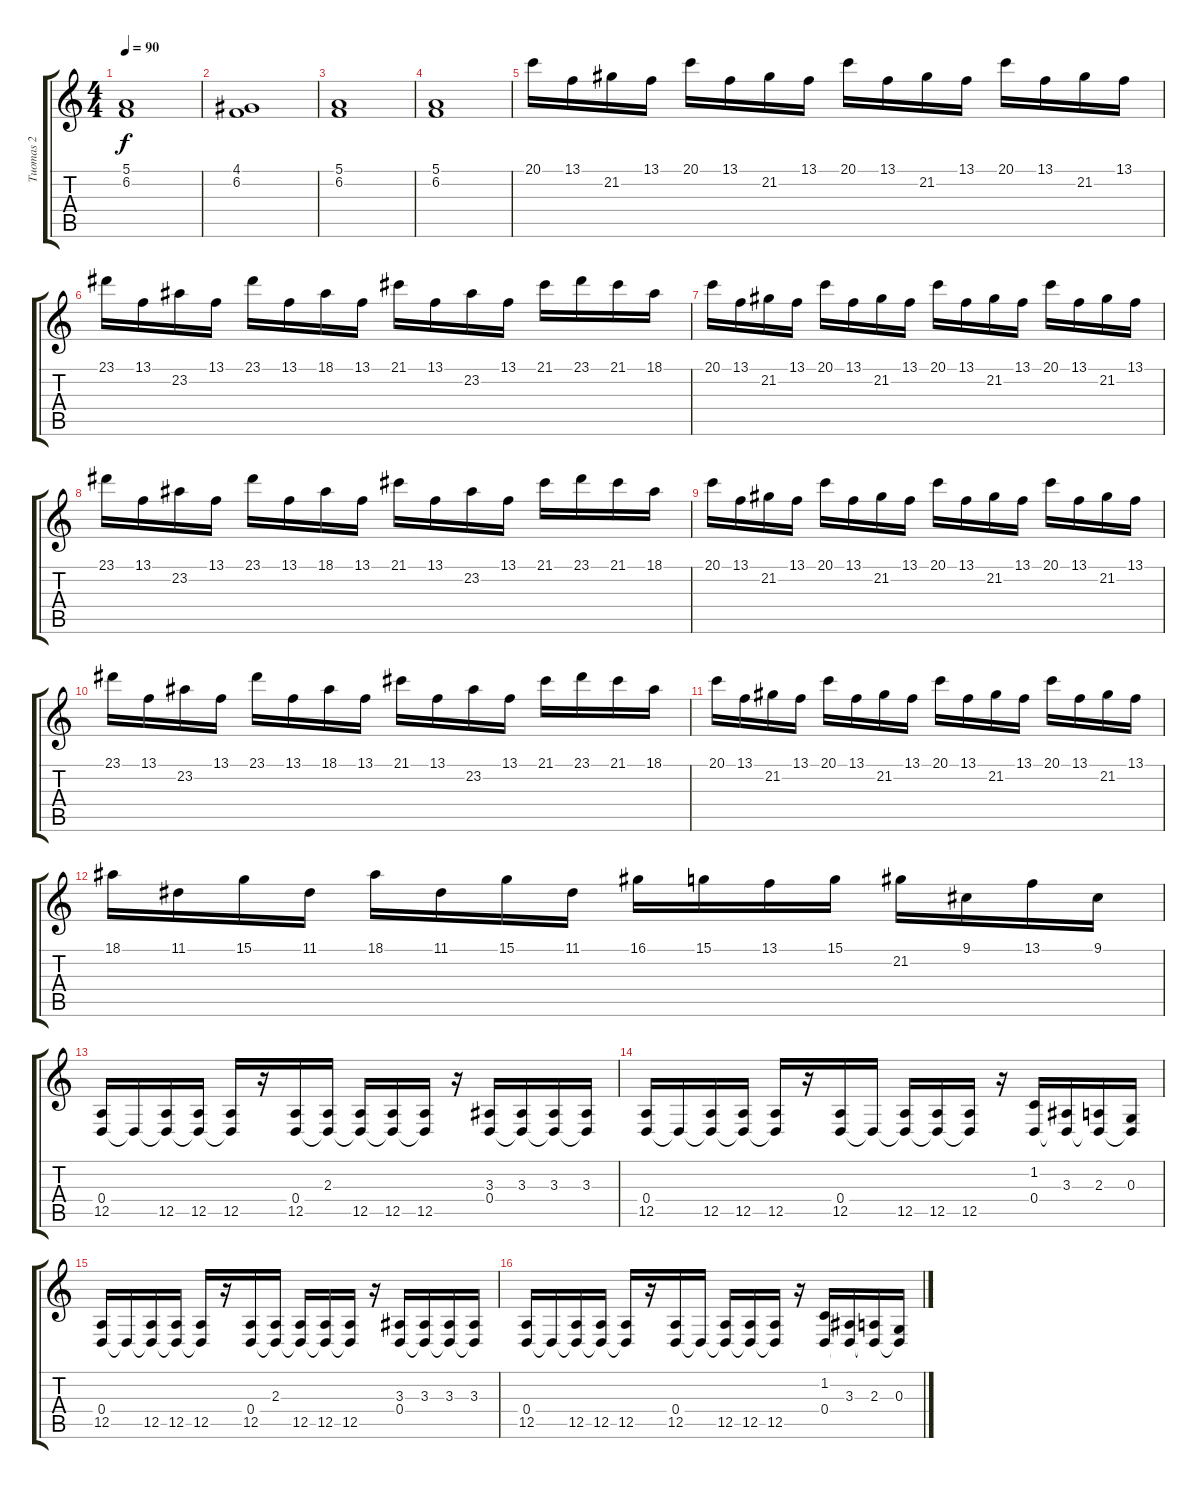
\track ("Tuomas 2" "Tuomas 2") {instrument stringensemble1}
\staff {score tabs}
\tuning (E4 B3 G3 D3 A2 E2) {hide}
\ts (4 4)
\tempo 90
\clef g2
\ks c
(5.1 6.2).1{dy f volume 6 instrument choiraahs} |
(4.1 6.2).1 |
(5.1 6.2).1 |
(5.1 6.2).1 |
20.1.16{volume 11 instrument stringensemble1} 13.1.16 21.2.16 13.1.16 20.1.16 13.1.16 21.2.16 13.1.16 20.1.16 13.1.16 21.2.16 13.1.16 20.1.16 13.1.16 21.2.16 13.1.16 |
23.1.16 13.1.16 23.2.16 13.1.16 23.1.16 13.1.16 18.1.16 13.1.16 21.1.16 13.1.16 23.2.16 13.1.16 21.1.16 23.1.16 21.1.16 18.1.16 |
20.1.16 13.1.16 21.2.16 13.1.16 20.1.16 13.1.16 21.2.16 13.1.16 20.1.16 13.1.16 21.2.16 13.1.16 20.1.16 13.1.16 21.2.16 13.1.16 |
23.1.16 13.1.16 23.2.16 13.1.16 23.1.16 13.1.16 18.1.16 13.1.16 21.1.16 13.1.16 23.2.16 13.1.16 21.1.16 23.1.16 21.1.16 18.1.16 |
20.1.16 13.1.16 21.2.16 13.1.16 20.1.16 13.1.16 21.2.16 13.1.16 20.1.16 13.1.16 21.2.16 13.1.16 20.1.16 13.1.16 21.2.16 13.1.16 |
23.1.16 13.1.16 23.2.16 13.1.16 23.1.16 13.1.16 18.1.16 13.1.16 21.1.16 13.1.16 23.2.16 13.1.16 21.1.16 23.1.16 21.1.16 18.1.16 |
20.1.16 13.1.16 21.2.16 13.1.16 20.1.16 13.1.16 21.2.16 13.1.16 20.1.16 13.1.16 21.2.16 13.1.16 20.1.16 13.1.16 21.2.16 13.1.16 |
18.1.16 11.1.16 15.1.16 11.1.16 18.1.16 11.1.16 15.1.16 11.1.16 16.1.16 15.1.16 13.1.16 15.1.16 21.2.16 9.1.16 13.1.16 9.1.16 |
(0.4 12.5).16 0.4{t}.16 (0.4{t} 12.5).16 (0.4{t} 12.5).16 (0.4{t} 12.5).16 r.16 (0.4 12.5).16 (2.3 0.4{t}).16 (0.4{t} 12.5).16 (0.4{t} 12.5).16 (0.4{t} 12.5).16 r.16 (3.3 0.4).16 (3.3 0.4{t}).16 (3.3 0.4{t}).16 (3.3 0.4{t}).16 |
(0.4 12.5).16 0.4{t}.16 (0.4{t} 12.5).16 (0.4{t} 12.5).16 (0.4{t} 12.5).16 r.16 (0.4 12.5).16 0.4{t}.16 (0.4{t} 12.5).16 (0.4{t} 12.5).16 (0.4{t} 12.5).16 r.16 (1.2 0.4).16 (3.3 0.4{t}).16 (2.3 0.4{t}).16 (0.3 0.4{t}).16 |
(0.4 12.5).16 0.4{t}.16 (0.4{t} 12.5).16 (0.4{t} 12.5).16 (0.4{t} 12.5).16 r.16 (0.4 12.5).16 (2.3 0.4{t}).16 (0.4{t} 12.5).16 (0.4{t} 12.5).16 (0.4{t} 12.5).16 r.16 (3.3 0.4).16 (3.3 0.4{t}).16 (3.3 0.4{t}).16 (3.3 0.4{t}).16 |
(0.4 12.5).16 0.4{t}.16 (0.4{t} 12.5).16 (0.4{t} 12.5).16 (0.4{t} 12.5).16 r.16 (0.4 12.5).16 0.4{t}.16 (0.4{t} 12.5).16 (0.4{t} 12.5).16 (0.4{t} 12.5).16 r.16 (1.2 0.4).16 (3.3 0.4{t}).16 (2.3 0.4{t}).16 (0.3 0.4{t}).16
